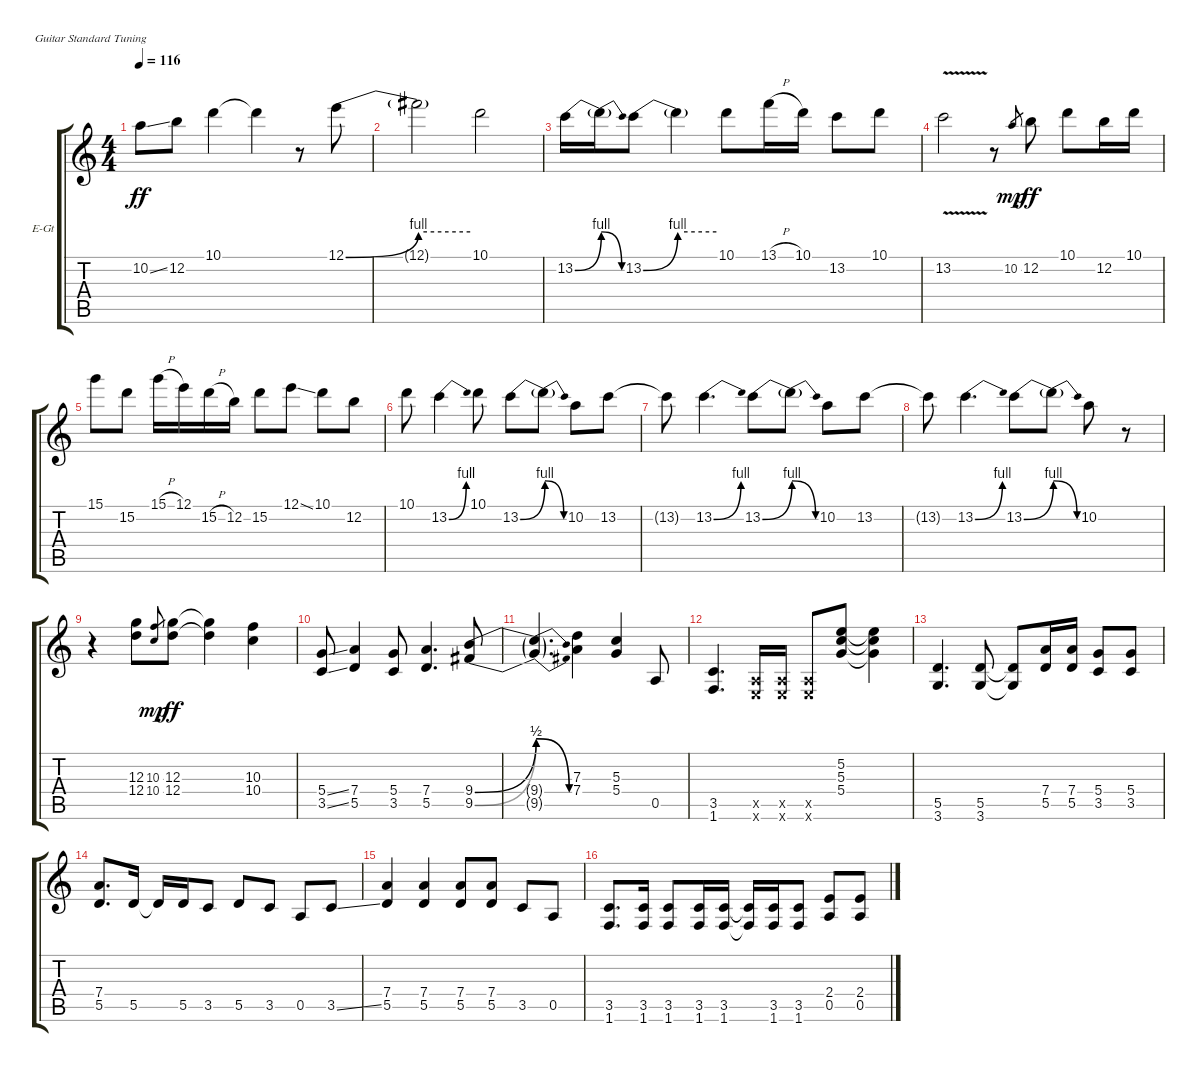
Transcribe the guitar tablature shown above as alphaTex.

\bracketExtendMode groupsimilarinstruments
\firstSystemTrackNameOrientation horizontal
\otherSystemsTrackNameOrientation horizontal
\track ("Guitare solo" "E-Gt") {instrument distortionguitar}
\staff {score tabs}
\tuning (E4 B3 G3 D3 A2 E2)
\ts (4 4)
\tempo 116
\clef g2
\ks c
10.2{ss}.8{dy ff} 12.2.8 10.1.4 10.1{t}.4 r.8 12.1{be (bend 0 0 60 4)}.8 |
12.1{be (hold 0 4 60 4) t}.2 10.1.2 |
13.2{be (bend 0 0 60 4)}.16 13.2{be (release 0 4 60 0) t}.16 13.2{be (bend 0 0 60 4)}.8 13.2{be (hold 0 4 60 4) t}.4 10.1.8 13.1{h}.16 10.1.16 13.2.8 10.1.8 |
13.2{v}.2 r.8 10.2.8{gr dy mp} 12.2.8{dy ff} 10.1.8 12.2.16 10.1.16 |
15.1.8 15.2.8 15.1{h}.16 12.1.16 15.2{h}.16 12.2.16 15.2.8 12.1{ss}.8 10.1.8 12.2.8 |
10.1.8 13.2{be (bend 0 0 60 4)}.4 10.1.8 13.2{be (bend 0 0 60 4)}.8 13.2{be (release 0 4 60 0) t}.8 10.2.8 13.2.8 |
13.2{t}.8 13.2{be (bend 0 0 60 4)}.4{d} 13.2{be (bend 0 0 60 4)}.8 13.2{be (release 0 4 60 0) t}.8 10.2.8 13.2.8 |
13.2{t}.8 13.2{be (bend 0 0 60 4)}.4{d} 13.2{be (bend 0 0 60 4)}.8 13.2{be (release 0 4 60 0) t}.8 10.2.8 r.8 |
r.4 (12.3 12.4).8 (10.3 10.4).8{gr dy mp} (12.3 12.4).8{dy ff} (12.3{t} 12.4{t}).4 (10.3 10.4).4 |
(5.4{ss} 3.5{ss}).8 (7.4 5.5).4 (5.4 3.5).8 (7.4 5.5).4{d} (9.4{be (bend 0 0 60 2)} 9.5{be (bend 0 0 60 2)}).8 |
(9.4{be (release 0 2 60 0) t} 9.5{be (release 0 2 60 0) t}).4{d} (7.3 7.4).4 (5.3 5.4).4 0.5.8 |
(3.5 1.6).4{d} (0.5{x} 0.6{x}).16 (0.5{x} 0.6{x}).16 (0.5{x} 0.6{x}).8 (5.2 5.3 5.4).8 (5.2{t} 5.3{t} 5.4{t}).4 |
(5.5 3.6).4{d} (5.5 3.6).8 (5.5{t} 3.6{t}).8 (7.4 5.5).16 (7.4 5.5).16 (5.4 3.5).8 (5.4 3.5).8 |
(7.4 5.5).8{d} 5.5.16 5.5{t}.16 5.5.16 3.5.8 5.5.8 3.5.8 0.5.8 3.5{ss}.8 |
(7.4 5.5).4 (7.4 5.5).4 (7.4 5.5).8 (7.4 5.5).8 3.5.8 0.5.8 |
(3.5 1.6).8{d} (3.5 1.6).16 (3.5 1.6).8 (3.5 1.6).16 (3.5 1.6).16 (3.5{t} 1.6{t}).16 (3.5 1.6).16 (3.5 1.6).8 (2.4 0.5).8 (2.4 0.5).8
